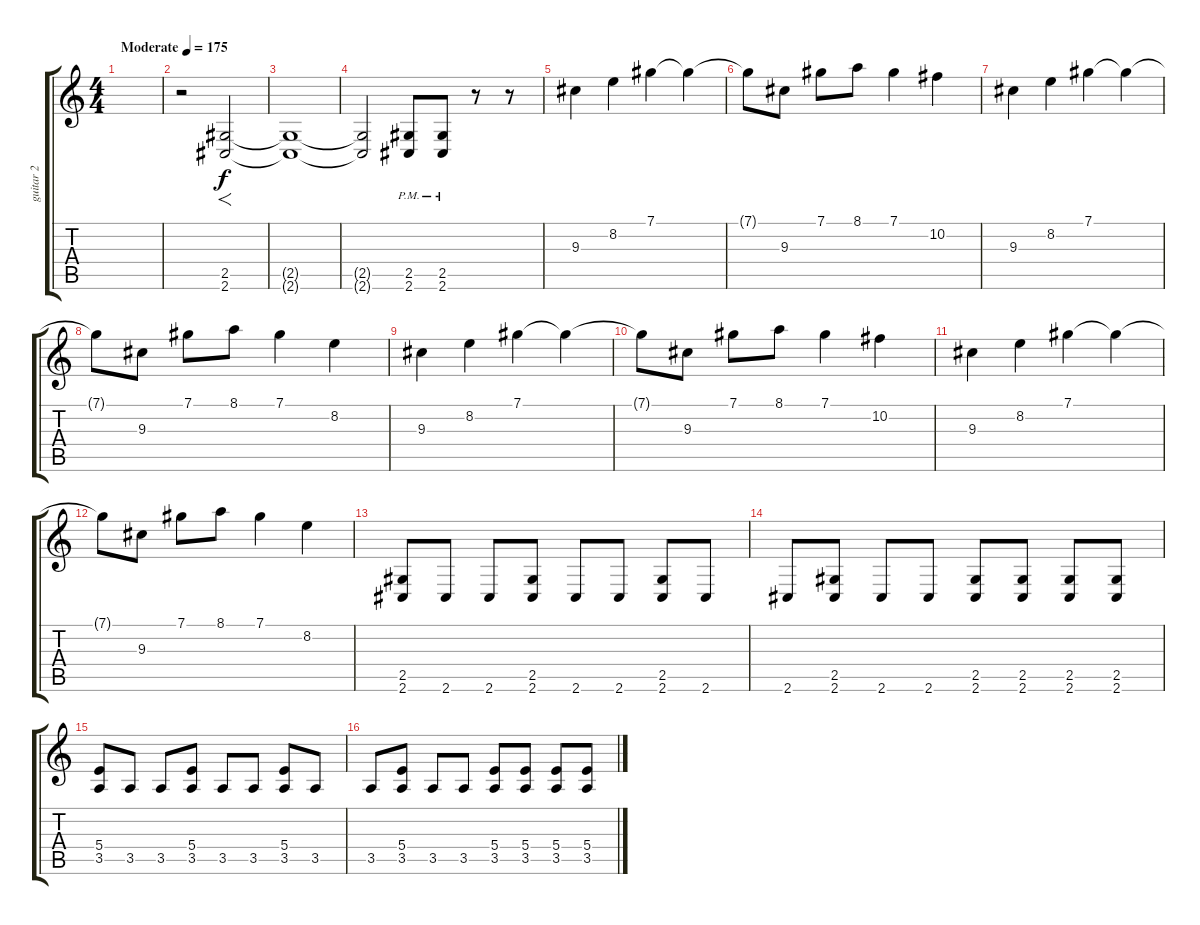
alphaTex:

\track ("guitar 2" "guitar 2") {instrument distortionguitar}
\staff {score tabs}
\tuning (Db4 Ab3 E3 B2 Gb2 B1) {hide}
\ts (4 4)
\tempo (175 "Moderate")
\clef g2
\ks c
|
r.2 (2.5 2.6).2{f} |
(2.5{t} 2.6{t}).1 |
(2.5{t} 2.6{t}).2 (2.5{pm} 2.6{pm}).8 (2.5{pm} 2.6{pm}).8 r.8 r.8 |
9.3.4 8.2.4 7.1.4 7.1{t}.4 |
7.1{t}.8 9.3.8 7.1.8 8.1.8 7.1.4 10.2.4 |
9.3.4 8.2.4 7.1.4 7.1{t}.4 |
7.1{t}.8 9.3.8 7.1.8 8.1.8 7.1.4 8.2.4 |
9.3.4 8.2.4 7.1.4 7.1{t}.4 |
7.1{t}.8 9.3.8 7.1.8 8.1.8 7.1.4 10.2.4 |
9.3.4 8.2.4 7.1.4 7.1{t}.4 |
7.1{t}.8 9.3.8 7.1.8 8.1.8 7.1.4 8.2.4 |
(2.5 2.6).8 2.6.8 2.6.8 (2.5 2.6).8 2.6.8 2.6.8 (2.5 2.6).8 2.6.8 |
2.6.8 (2.5 2.6).8 2.6.8 2.6.8 (2.5 2.6).8 (2.5 2.6).8 (2.5 2.6).8 (2.5 2.6).8 |
(5.4 3.5).8 3.5.8 3.5.8 (5.4 3.5).8 3.5.8 3.5.8 (5.4 3.5).8 3.5.8 |
3.5.8 (5.4 3.5).8 3.5.8 3.5.8 (5.4 3.5).8 (5.4 3.5).8 (5.4 3.5).8 (5.4 3.5).8
